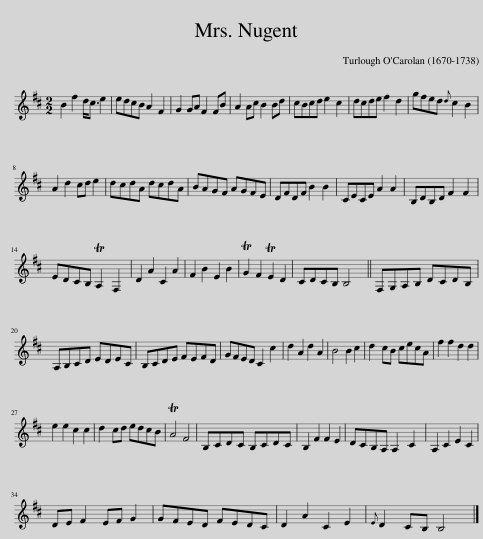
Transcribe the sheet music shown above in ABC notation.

X:1
L:1/8
M:2/2
I:linebreak $
K:D
V:1 treble
V:1
 B2 f2 d<c e2 | edcB A2 F2 | G2 GA F2 FB | A2 Ac B2 Bd | cBcd e2 c2 | %5
 dcde f2 d2 | gfed{d} c2 B2 |$ A2 d2 cd e2 | dcdA dcdA | BAGF AGFE | %10
 DFDF B2 B2 | CECE A2 A2 | B,DB,D F2 F2 |$ EDCB, TA,2 F,2 | D2 A2 C2 A2 | %15
 F2 B2 E2 B2 | TG2 F2 TE2 D2 | CDCB, B,4 || F,G,A,B, DCDB, |$ A,B,CD EDEC | %20
 B,CDE FEFD | GFED C2 c2 | d2 A2 d2 A2 | B4 B2 c2 | d2 cB cecA | %25
 f2 f2 d2 d2 |$ e2 e2 c2 c2 | d2 cd edcB | TA4 F4 | B,CDC B,CDC | %30
 B,2 F2 F2 E2 | DCB,A, A,2 C2 | A,2 C2 E2 C2 |$ DE F2 EF G2 | GFED FEDC | %35
 D2 A2 C2 E2 |{E} D2 CB, B,4 |] %37
